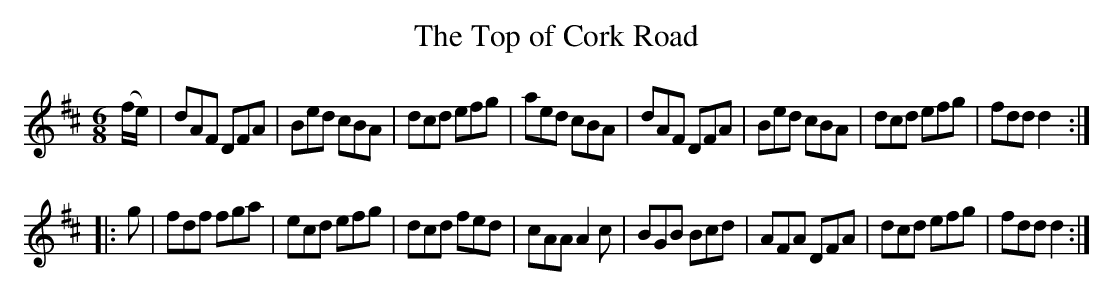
X:1
T: The Top of Cork Road
M: 6/8
L: 1/8
K: D
(f/e/) |\
dAF DFA | Bed cBA | dcd efg | aed cBA |\
dAF DFA | Bed cBA | dcd efg | fdd d2 :|
|: g |\
fdf fga | ecd efg | dcd fed | cAA A2c |\
BGB Bcd | AFA DFA | dcd efg | fdd d2 :|
